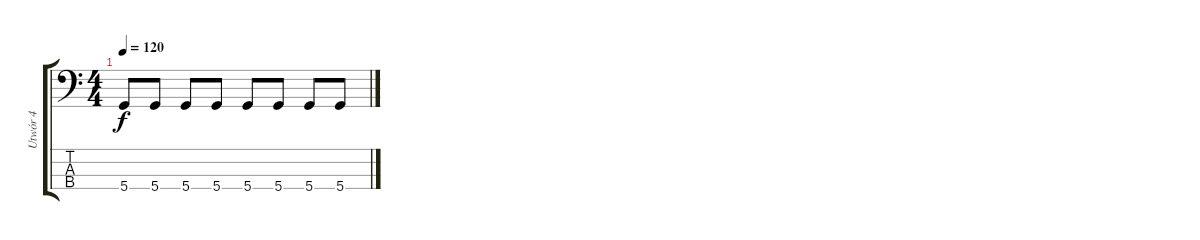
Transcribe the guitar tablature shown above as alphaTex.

\track ("Utwór 4" "Utwór 4") {instrument electricbassfinger}
\staff {score tabs}
\tuning (G2 D2 A1 D1) {hide}
\ts (4 4)
\tempo 120
\clef f4
\ks c
5.4.8{dy f} 5.4.8 5.4.8 5.4.8 5.4.8 5.4.8 5.4.8 5.4.8
